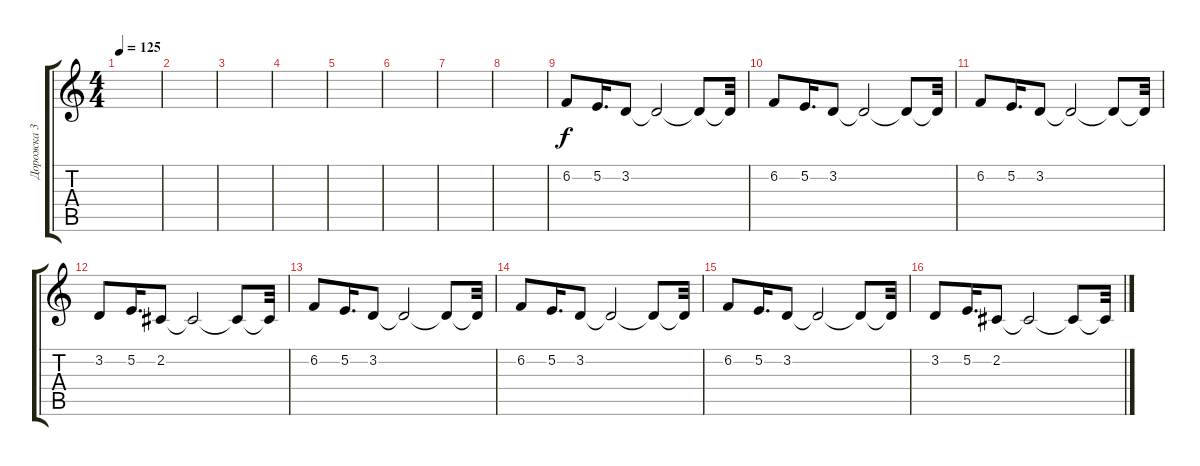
\track ("Дорожка 3" "Дорожка 3") {instrument tenorsax}
\staff {score tabs}
\tuning (E4 B3 G3 D3 A2 E2) {hide}
\ts (4 4)
\tempo 125
\clef g2
\ks c
|
|
|
|
|
|
|
|
6.2.8 5.2.16{d} 3.2.8 3.2{t}.2 3.2{t}.8 3.2{t}.32 |
6.2.8 5.2.16{d} 3.2.8 3.2{t}.2 3.2{t}.8 3.2{t}.32 |
6.2.8 5.2.16{d} 3.2.8 3.2{t}.2 3.2{t}.8 3.2{t}.32 |
3.2.8 5.2.16{d} 2.2.8 2.2{t}.2 2.2{t}.8 2.2{t}.32 |
6.2.8 5.2.16{d} 3.2.8 3.2{t}.2 3.2{t}.8 3.2{t}.32 |
6.2.8 5.2.16{d} 3.2.8 3.2{t}.2 3.2{t}.8 3.2{t}.32 |
6.2.8 5.2.16{d} 3.2.8 3.2{t}.2 3.2{t}.8 3.2{t}.32 |
3.2.8 5.2.16{d} 2.2.8 2.2{t}.2 2.2{t}.8 2.2{t}.32
